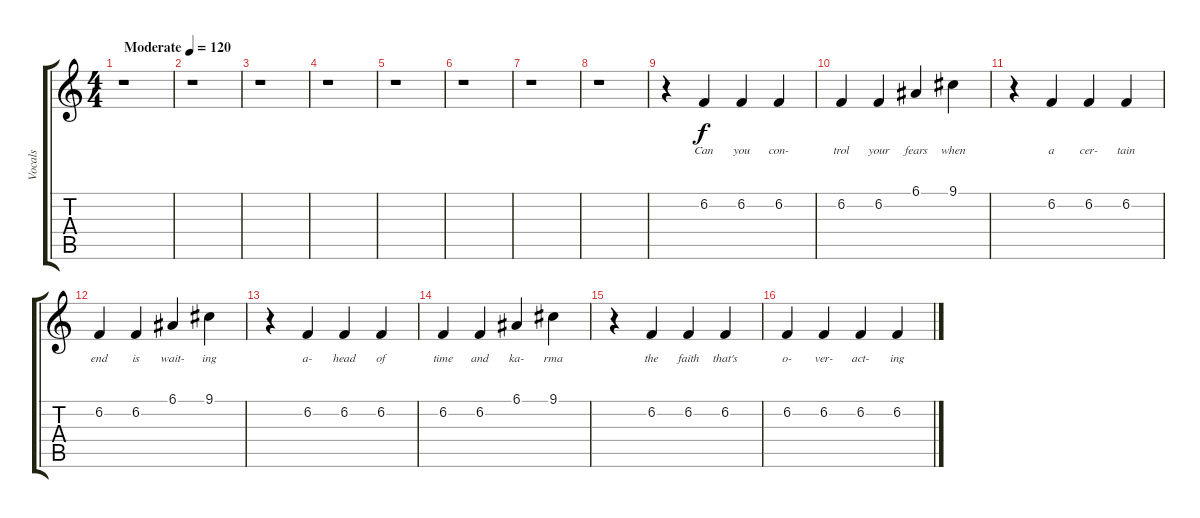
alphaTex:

\track ("Vocals" "Vocals") {instrument lead2sawtooth}
\staff {score tabs}
\tuning (E4 B3 G3 D3 A2 E2) {hide}
\ts (4 4)
\tempo (120 "Moderate")
\clef g2
\ks c
r.1{dy f instrument lead2sawtooth} |
r.1 |
r.1 |
r.1 |
r.1 |
r.1 |
r.1 |
r.1 |
r.4 6.2.4{lyrics (0 "Can") lyrics (1 "") lyrics (2 "") lyrics (3 "") lyrics (4 "")} 6.2.4{lyrics (0 "you") lyrics (1 "") lyrics (2 "") lyrics (3 "") lyrics (4 "")} 6.2.4{lyrics (0 "con-") lyrics (1 "") lyrics (2 "") lyrics (3 "") lyrics (4 "")} |
6.2.4{lyrics (0 "trol") lyrics (1 "") lyrics (2 "") lyrics (3 "") lyrics (4 "")} 6.2.4{lyrics (0 "your") lyrics (1 "") lyrics (2 "") lyrics (3 "") lyrics (4 "")} 6.1.4{lyrics (0 "fears") lyrics (1 "") lyrics (2 "") lyrics (3 "") lyrics (4 "")} 9.1.4{lyrics (0 "when") lyrics (1 "") lyrics (2 "") lyrics (3 "") lyrics (4 "")} |
r.4 6.2.4{lyrics (0 "a") lyrics (1 "") lyrics (2 "") lyrics (3 "") lyrics (4 "")} 6.2.4{lyrics (0 "cer-") lyrics (1 "") lyrics (2 "") lyrics (3 "") lyrics (4 "")} 6.2.4{lyrics (0 "tain") lyrics (1 "") lyrics (2 "") lyrics (3 "") lyrics (4 "")} |
6.2.4{lyrics (0 "end") lyrics (1 "") lyrics (2 "") lyrics (3 "") lyrics (4 "")} 6.2.4{lyrics (0 "is") lyrics (1 "") lyrics (2 "") lyrics (3 "") lyrics (4 "")} 6.1.4{lyrics (0 "wait-") lyrics (1 "") lyrics (2 "") lyrics (3 "") lyrics (4 "")} 9.1.4{lyrics (0 "ing") lyrics (1 "") lyrics (2 "") lyrics (3 "") lyrics (4 "")} |
r.4 6.2.4{lyrics (0 "a-") lyrics (1 "") lyrics (2 "") lyrics (3 "") lyrics (4 "")} 6.2.4{lyrics (0 "head") lyrics (1 "") lyrics (2 "") lyrics (3 "") lyrics (4 "")} 6.2.4{lyrics (0 "of") lyrics (1 "") lyrics (2 "") lyrics (3 "") lyrics (4 "")} |
6.2.4{lyrics (0 "time") lyrics (1 "") lyrics (2 "") lyrics (3 "") lyrics (4 "")} 6.2.4{lyrics (0 "and") lyrics (1 "") lyrics (2 "") lyrics (3 "") lyrics (4 "")} 6.1.4{lyrics (0 "ka-") lyrics (1 "") lyrics (2 "") lyrics (3 "") lyrics (4 "")} 9.1.4{lyrics (0 "rma") lyrics (1 "") lyrics (2 "") lyrics (3 "") lyrics (4 "")} |
r.4 6.2.4{lyrics (0 "the") lyrics (1 "") lyrics (2 "") lyrics (3 "") lyrics (4 "")} 6.2.4{lyrics (0 "faith") lyrics (1 "") lyrics (2 "") lyrics (3 "") lyrics (4 "")} 6.2.4{lyrics (0 "that's") lyrics (1 "") lyrics (2 "") lyrics (3 "") lyrics (4 "")} |
6.2.4{lyrics (0 "o-") lyrics (1 "") lyrics (2 "") lyrics (3 "") lyrics (4 "")} 6.2.4{lyrics (0 "ver-") lyrics (1 "") lyrics (2 "") lyrics (3 "") lyrics (4 "")} 6.2.4{lyrics (0 "act-") lyrics (1 "") lyrics (2 "") lyrics (3 "") lyrics (4 "")} 6.2.4{lyrics (0 "ing") lyrics (1 "") lyrics (2 "") lyrics (3 "") lyrics (4 "")}
